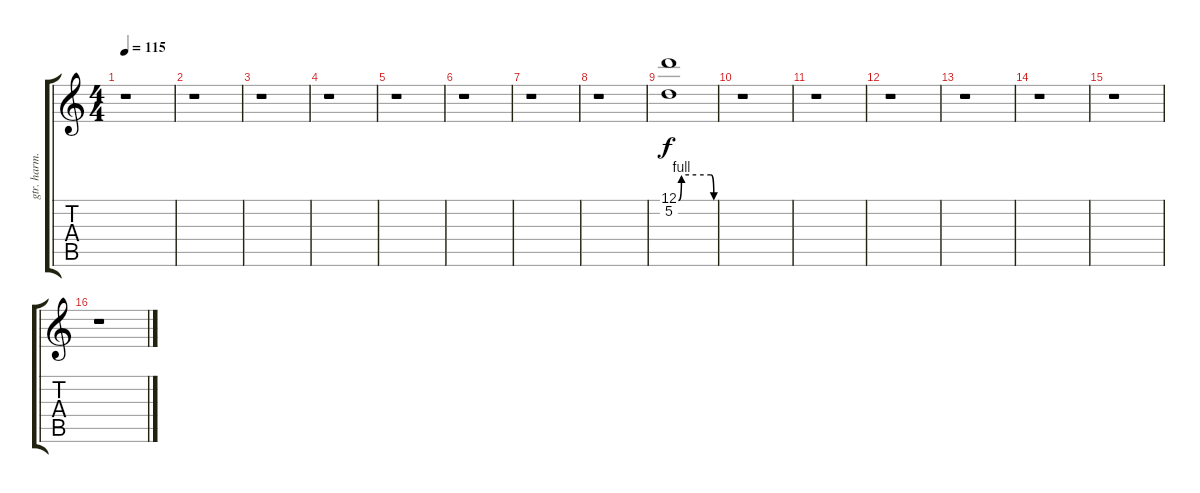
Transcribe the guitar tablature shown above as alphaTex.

\track ("gtr. harm." "gtr. harm.") {instrument distortionguitar}
\staff {score tabs}
\tuning (D4 A3 F3 C3 G2 D2) {hide}
\ts (4 4)
\tempo 115
\clef g2
\ks c
r.1{dy f instrument distortionguitar} |
r.1 |
r.1 |
r.1 |
r.1 |
r.1 |
r.1 |
r.1 |
(12.1{be (custom 0 0 5 4 30 4 55 4 60 0)} 5.2).1 |
r.1 |
r.1 |
r.1 |
r.1 |
r.1 |
r.1 |
r.1
